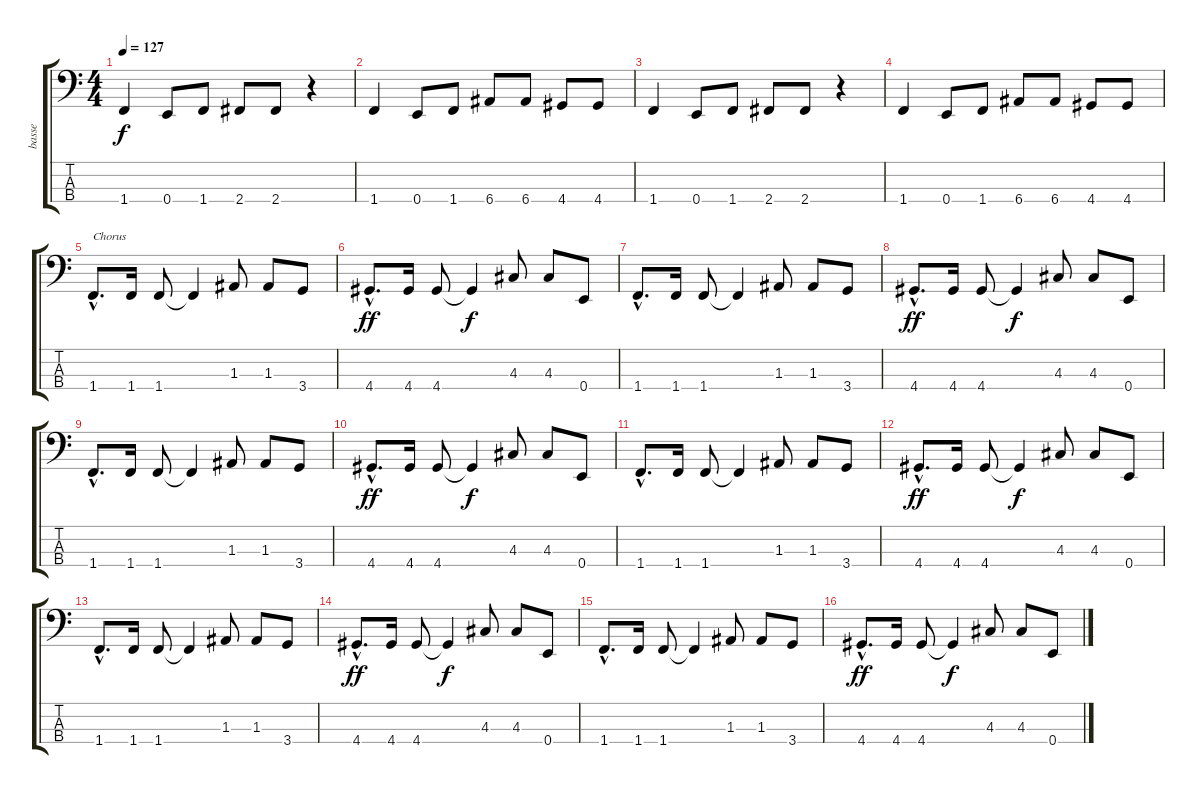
\track ("basse" "basse") {instrument electricbassfinger}
\staff {score tabs}
\tuning (G2 D2 A1 E1) {hide}
\ts (4 4)
\tempo 127
\clef f4
\ks c
1.4.4{dy f} 0.4.8 1.4.8 2.4.8 2.4.8 r.4 |
1.4.4 0.4.8 1.4.8 6.4.8 6.4.8 4.4.8 4.4.8 |
1.4.4 0.4.8 1.4.8 2.4.8 2.4.8 r.4 |
1.4.4 0.4.8 1.4.8 6.4.8 6.4.8 4.4.8 4.4.8 |
1.4{hac}.8{d txt "Chorus"} 1.4.16 1.4.8 1.4{t}.4 1.3.8 1.3.8 3.4.8 |
4.4{hac}.8{d dy ff} 4.4.16 4.4.8 4.4{t}.4{dy f} 4.3.8 4.3.8 0.4.8 |
1.4{hac}.8{d} 1.4.16 1.4.8 1.4{t}.4 1.3.8 1.3.8 3.4.8 |
4.4{hac}.8{d dy ff} 4.4.16 4.4.8 4.4{t}.4{dy f} 4.3.8 4.3.8 0.4.8 |
1.4{hac}.8{d} 1.4.16 1.4.8 1.4{t}.4 1.3.8 1.3.8 3.4.8 |
4.4{hac}.8{d dy ff} 4.4.16 4.4.8 4.4{t}.4{dy f} 4.3.8 4.3.8 0.4.8 |
1.4{hac}.8{d} 1.4.16 1.4.8 1.4{t}.4 1.3.8 1.3.8 3.4.8 |
4.4{hac}.8{d dy ff} 4.4.16 4.4.8 4.4{t}.4{dy f} 4.3.8 4.3.8 0.4.8 |
1.4{hac}.8{d} 1.4.16 1.4.8 1.4{t}.4 1.3.8 1.3.8 3.4.8 |
4.4{hac}.8{d dy ff} 4.4.16 4.4.8 4.4{t}.4{dy f} 4.3.8 4.3.8 0.4.8 |
1.4{hac}.8{d} 1.4.16 1.4.8 1.4{t}.4 1.3.8 1.3.8 3.4.8 |
4.4{hac}.8{d dy ff} 4.4.16 4.4.8 4.4{t}.4{dy f} 4.3.8 4.3.8 0.4.8
